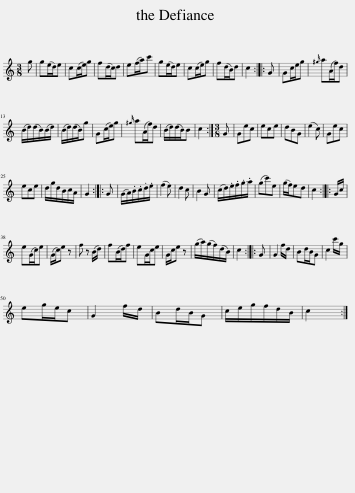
X:1
L:1/8
M:3/8
I:linebreak $
K:C
V:1 treble
V:1
 g | g(e/d/)e | c(c/e/)g | f(d/c/)d | e(f/a/)c' | %5
 g(e/d/)e | c(c/e/)g | f(d/B/)d | c2 :: G | %10
 Gc/e/g |{^g} a(A/f/)d |$ (B/d/)(d/B/)(B/d/) | (B/d/)(d/B/)g | G(c/e/)g | %15
{^g} a(A/f/)d | (B/d/)(d/B/)B | c2 :|[M:3/8] G | Gec | %20
 ece | dBG | (e2 c) | Gec |$ ece | %25
 d/g/d/B/c/A/ | G2 :: G | (G/A/).B/.c/.d/.e/ | (f2 e) | %30
 d2 c | B2 G | (c/d/).e/.f/.g/.a/ | (gc')e | (g/f/)ed | %35
 c2 :: G/c/ |$ e(G/c/)e | (G/c/)e z | f z (B/d/) | %40
 f(B/d/)f | eG/c/e | G/c/e z | (g/a/)(g/f/)(d/B/) | c2 :: %45
 G | G2 f/d/ | Bd/B/G | c2 c'/g/ |$ eg/e/c | %50
 G2 f/d/ | Bd/B/G | c/e/g/f/d/B/ | c2 :| %54
